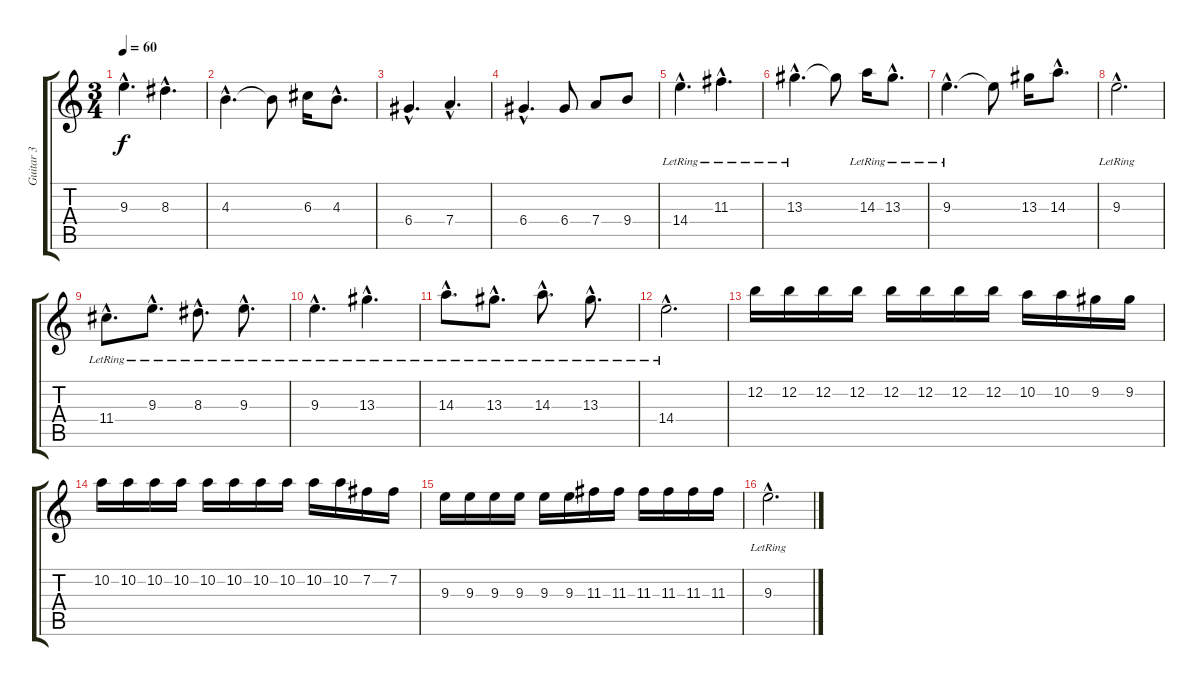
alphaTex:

\track ("Guitar 3" "Guitar 3") {instrument electricguitarjazz}
\staff {score tabs}
\tuning (E4 B3 G3 D3 A2 E2) {hide}
\ts (3 4)
\tempo 60
\clef g2
\ks c
9.3{hac}.4{d dy f} 8.3{hac}.4{d} |
4.3{hac}.4{d} 4.3{t}.8 6.3.16 4.3{hac}.8{d} |
6.4{hac}.4{d} 7.4{hac}.4{d} |
6.4{hac}.4{d} 6.4.8 7.4.8 9.4.8 |
14.4{hac lr}.4{d} 11.3{hac lr}.4{d} |
13.3{hac lr}.4{d} 13.3{t}.8 14.3{lr}.16 13.3{hac lr}.8{d} |
9.3{hac lr}.4{d} 9.3{t}.8 13.3.16 14.3{hac}.8{d} |
9.3{hac lr}.2{d} |
11.4{hac lr}.8{d} 9.3{hac lr}.8{d} 8.3{hac lr}.8{d} 9.3{hac lr}.8{d} |
9.3{hac lr}.4{d} 13.3{hac lr}.4{d} |
14.3{hac lr}.8{d} 13.3{hac lr}.8{d} 14.3{hac lr}.8{d} 13.3{hac lr}.8{d} |
14.4{hac lr}.2{d} |
12.2.16 12.2.16 12.2.16 12.2.16 12.2.16 12.2.16 12.2.16 12.2.16 10.2.16 10.2.16 9.2.16 9.2.16 |
10.2.16 10.2.16 10.2.16 10.2.16 10.2.16 10.2.16 10.2.16 10.2.16 10.2.16 10.2.16 7.2.16 7.2.16 |
9.3.16 9.3.16 9.3.16 9.3.16 9.3.16 9.3.16 11.3.16 11.3.16 11.3.16 11.3.16 11.3.16 11.3.16 |
9.3{hac lr}.2{d}
